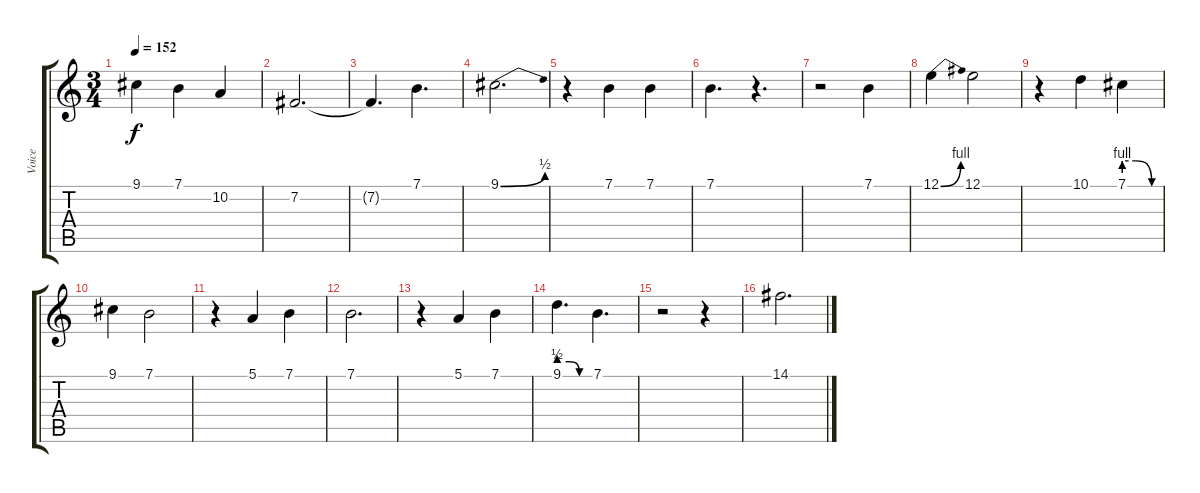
\track ("Voice" "Voice") {instrument lead8bassandlead}
\staff {score tabs}
\tuning (E4 B3 G3 D3 A2 E2) {hide}
\ts (3 4)
\tempo 152
\clef g2
\ks c
9.1.4{dy f} 7.1.4 10.2.4 |
7.2.2{d} |
7.2{t}.4{d} 7.1.4{d} |
9.1{be (bend 0 0 60 2)}.2{d} |
r.4 7.1.4 7.1.4 |
7.1.4{d} r.4{d} |
r.2 7.1.4 |
12.1{be (bend 0 0 60 4)}.4 12.1.2 |
r.4 10.1.4 7.1{be (custom 0 4 20 4 47 0 60 0)}.4 |
9.1.4 7.1.2 |
r.4 5.1.4 7.1.4 |
7.1.2{d} |
r.4 5.1.4 7.1.4 |
9.1{be (custom 0 2 20 2 40 0 60 0)}.4{d} 7.1.4{d} |
r.2 r.4 |
14.1.2{d volume 0}
